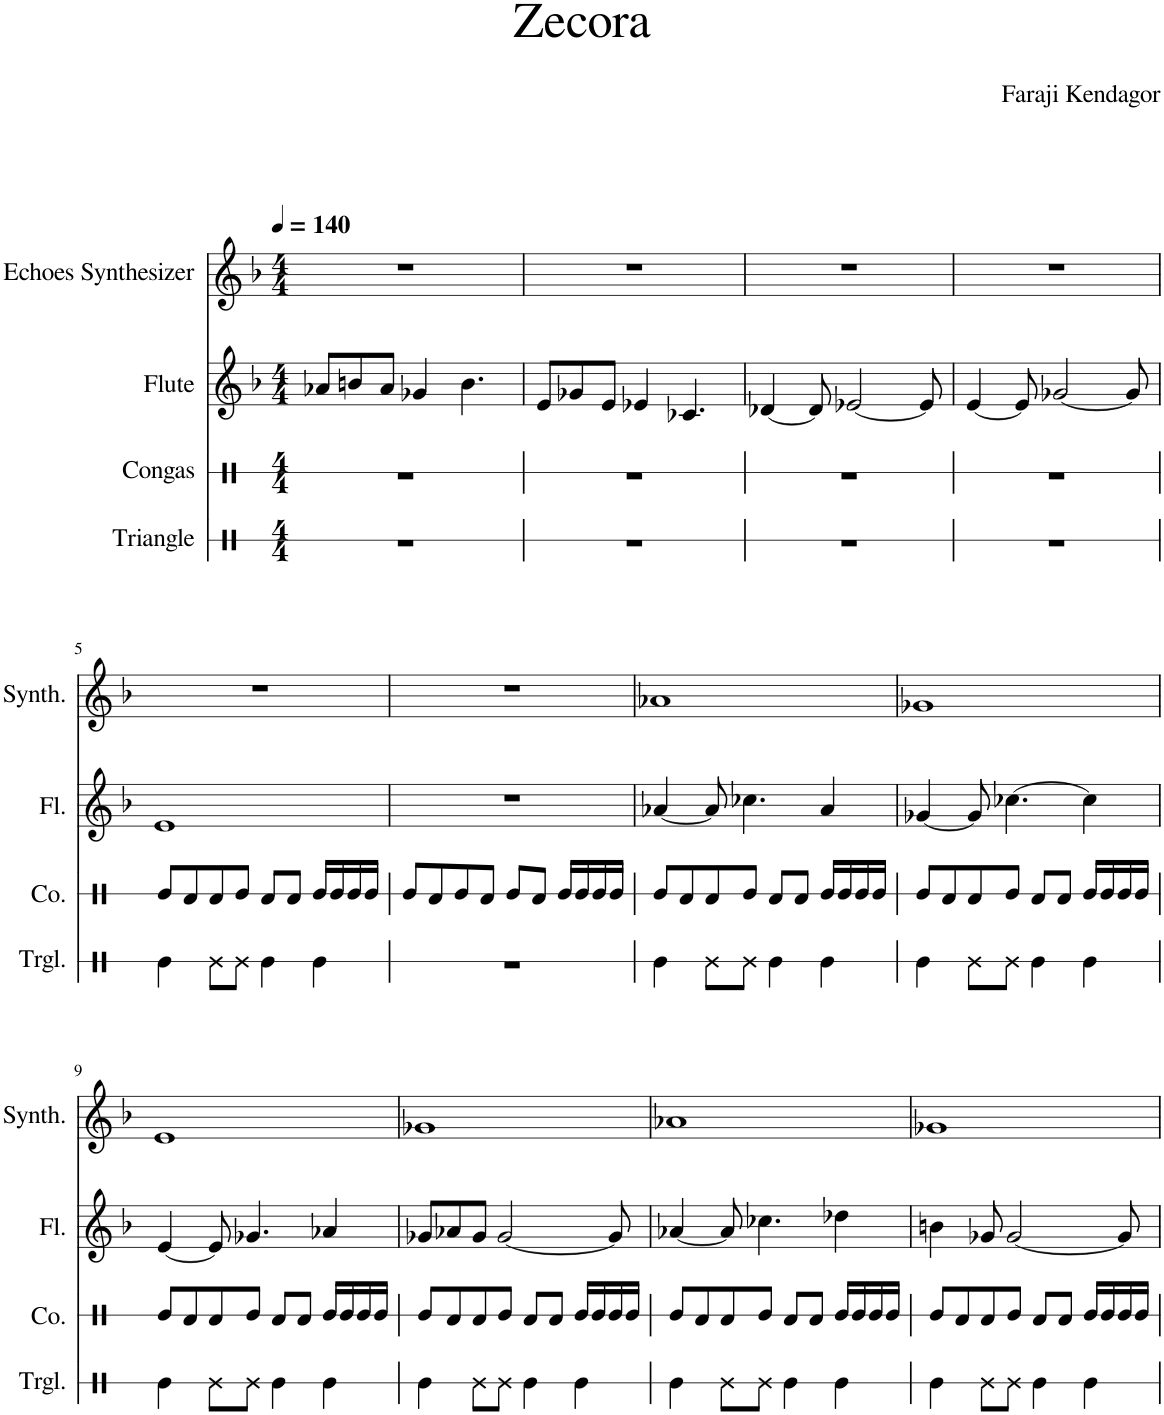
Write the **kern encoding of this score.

**kern	**kern	**kern	**kern
*part4	*part3	*part2	*part1
*staff4	*staff3	*staff2	*staff1
*I"Triangle	*I"Congas	*I"Flute	*I"Echoes Synthesizer
*I'Trgl.	*I'Co.	*I'Fl.	*I'Synth.
*stria1	*stria1	*	*
*clefX	*clefX	*clefG2	*clefG2
*	*Trd-7c-12	*Trd-7c-12	*
*k[]	*k[]	*k[b-]	*k[b-]
*M4/4	*M4/4	*M4/4	*M4/4
*MM140	*MM140	*MM140	*MM140
=1	=1	=1	=1
1r	1r	8a-X/L	1r
.	.	8bn/	.
.	.	8a-/J	.
.	.	4g-X/	.
.	.	4.b\	.
=2	=2	=2	=2
1r	1r	8e/L	1r
.	.	8g-X/	.
.	.	8e/J	.
.	.	4e-X/	.
.	.	4.c-X/	.
=3	=3	=3	=3
1r	1r	[4d-X/	1r
.	.	8d-/]	.
.	.	[2e-X/	.
.	.	8e-/]	.
=4	=4	=4	=4
1r	1r	[4e/	1r
.	.	8e/]	.
.	.	[2g-X/	.
.	.	8g-/]	.
!!LO:LB:g=z
=5	=5	=5	=5
4Re\	8Re/L	1e	1r
.	8Rd/	.	.
8Re\L	8Rd/	.	.
8Re\J	8Re/J	.	.
4Re\	8Rd/L	.	.
.	8Rd/J	.	.
4Re\	16Re/LL	.	.
.	16Re/	.	.
.	16Re/	.	.
.	16Re/JJ	.	.
=6	=6	=6	=6
1r	8Re/L	1r	1r
.	8Rd/	.	.
.	8Re/	.	.
.	8Rd/J	.	.
.	8Re/L	.	.
.	8Rd/J	.	.
.	16Re/LL	.	.
.	16Re/	.	.
.	16Re/	.	.
.	16Re/JJ	.	.
=7	=7	=7	=7
4Re\	8Re/L	[4a-X/	1a-X
.	8Rd/	.	.
8Re\L	8Rd/	8a-/]	.
8Re\J	8Re/J	4.cc-X\	.
4Re\	8Rd/L	.	.
.	8Rd/J	.	.
4Re\	16Re/LL	4a-/	.
.	16Re/	.	.
.	16Re/	.	.
.	16Re/JJ	.	.
=8	=8	=8	=8
4Re\	8Re/L	[4g-X/	1g-X
.	8Rd/	.	.
8Re\L	8Rd/	8g-/]	.
8Re\J	8Re/J	[4.cc-X\	.
4Re\	8Rd/L	.	.
.	8Rd/J	.	.
4Re\	16Re/LL	4cc-\]	.
.	16Re/	.	.
.	16Re/	.	.
.	16Re/JJ	.	.
!!LO:LB:g=z
=9	=9	=9	=9
4Re\	8Re/L	[4e/	1e
.	8Rd/	.	.
8Re\L	8Rd/	8e/]	.
8Re\J	8Re/J	4.g-X/	.
4Re\	8Rd/L	.	.
.	8Rd/J	.	.
4Re\	16Re/LL	4a-X/	.
.	16Re/	.	.
.	16Re/	.	.
.	16Re/JJ	.	.
=10	=10	=10	=10
4Re\	8Re/L	8g-X/L	1g-X
.	8Rd/	8a-X/	.
8Re\L	8Rd/	8g-/J	.
8Re\J	8Re/J	[2g-/	.
4Re\	8Rd/L	.	.
.	8Rd/J	.	.
4Re\	16Re/LL	.	.
.	16Re/	.	.
.	16Re/	8g-/]	.
.	16Re/JJ	.	.
=11	=11	=11	=11
4Re\	8Re/L	[4a-X/	1a-X
.	8Rd/	.	.
8Re\L	8Rd/	8a-/]	.
8Re\J	8Re/J	4.cc-X\	.
4Re\	8Rd/L	.	.
.	8Rd/J	.	.
4Re\	16Re/LL	4dd-X\	.
.	16Re/	.	.
.	16Re/	.	.
.	16Re/JJ	.	.
=12	=12	=12	=12
4Re\	8Re/L	4bn\	1g-X
.	8Rd/	.	.
8Re\L	8Rd/	8g-X/	.
8Re\J	8Re/J	[2g-/	.
4Re\	8Rd/L	.	.
.	8Rd/J	.	.
4Re\	16Re/LL	.	.
.	16Re/	.	.
.	16Re/	8g-/]	.
.	16Re/JJ	.	.
=	=	=	=
*-	*-	*-	*-
